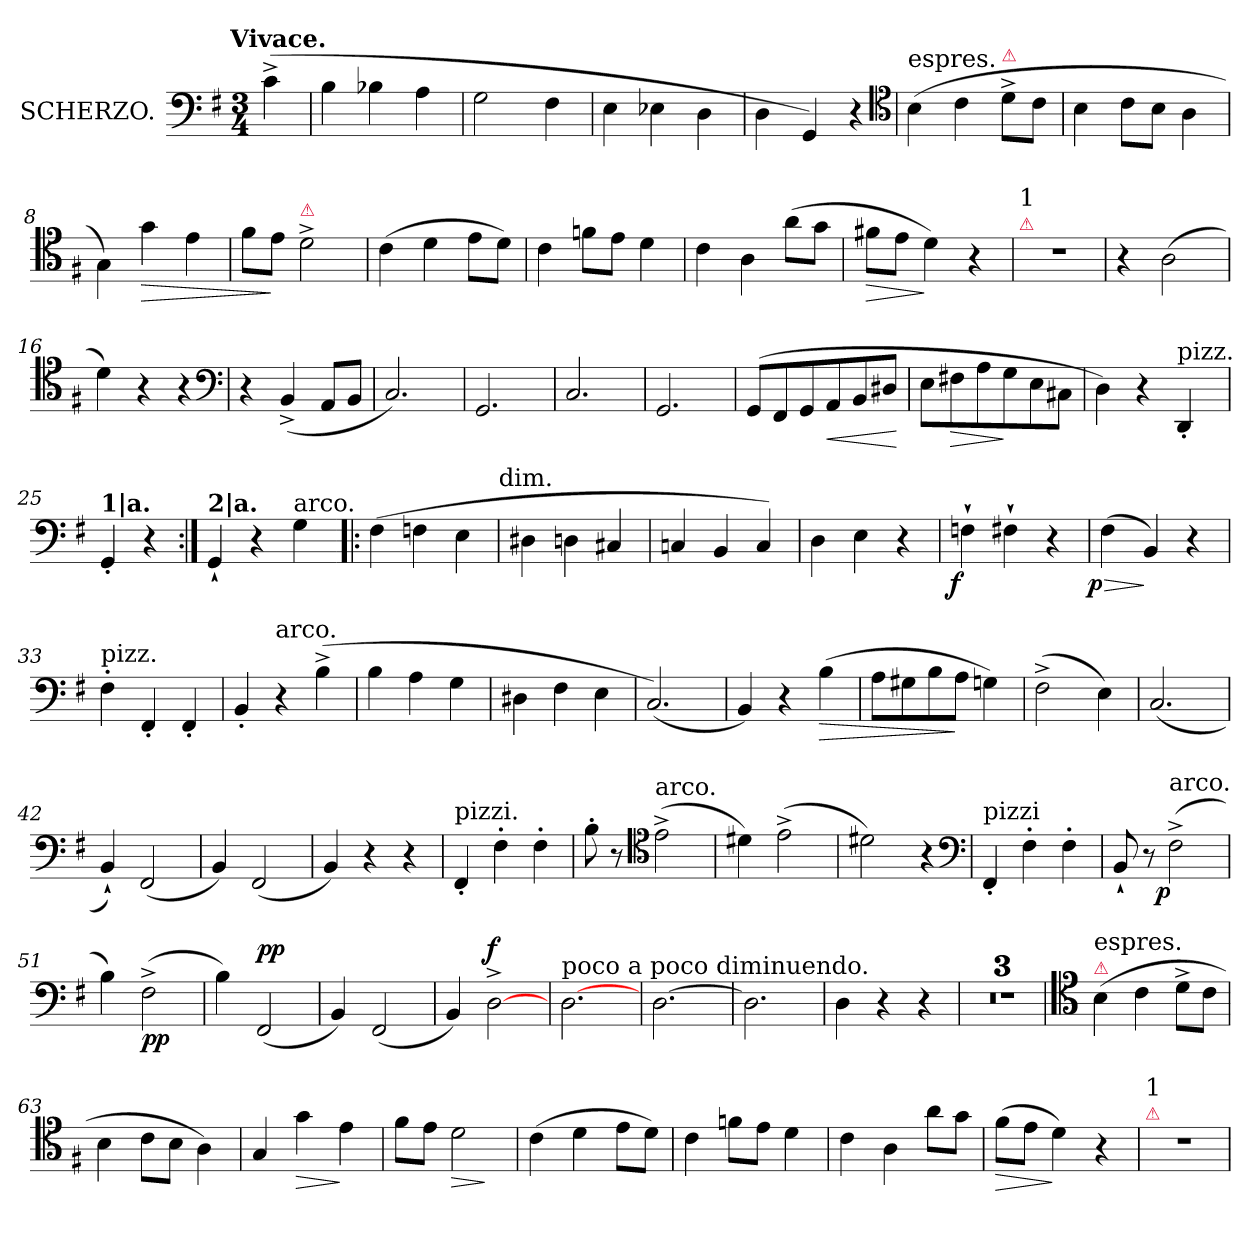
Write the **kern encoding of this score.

**kern	**dynam
*part1	*part1
*staff1	*staff1
*I"SCHERZO.	*
*clefF4	*
*k[f#]	*
*G:	*
!!LO:TX:omd:t=Vivace.
*M3/4	*
=	=
(>4c^<	.
=2	=2
4B	.
4B-X	.
4A	.
=3	=3
2G	.
4F#	.
=4	=4
4E	.
4E-X	.
4D	.
=5	=5
4D	.
4GG)	.
4r	.
*clefC4	*
=6	=6
!LO:TX:a:t=espres.	!
(>4B	.
4c	.
!LO:TX:a:color=crimson:t=⚠	!
8d^<L	.
8cJ	.
=7	=7
4B	.
8cL	.
8BJ	.
4A	.
=8	=8
4G\)	.
!	!LO:HP:b
4g	>
4e	.
=9	=9
8f#L	.
8eJ	]
!LO:TX:a:color=crimson:t=⚠	!
2d^<	.
=10	=10
(>4c	.
4d	.
8eL	.
8dJ)	.
=11	=11
4c	.
8fnL	.
8eJ	.
4d	.
=12	=12
4c	.
4A	.
(>8aL	.
8gJ	.
=13	=13
!	!LO:HP:b
8f#XL	>
8eJ	.
4d)	]
4r	.
=14	=14
!LO:TX:a:color=crimson:t=⚠	!
!LO:TX:a:t=1	!
2.rc	.
=15	=15
4r	.
(>2A	.
=16	=16
4d)	.
4r	.
4r	.
*clefF4	*
=17	=17
4r	.
(<4BB^<	.
8AAL	.
8BBJ	.
=18	=18
2.C)	.
=19	=19
2.GG	.
=20	=20
2.C	.
=21	=21
2.GG	.
=22	=22
(>8GGL	.
8FF#	.
8GG	.
!	!LO:HP:b
8AA	<
8BB	.
8D#XJ	.
.	[
=23	=23
8EL	.
!	!LO:HP:b
8F#X	>
8A	.
8G	]
8E	.
8C#XJ	.
=24	=24
4D)	.
4r	.
!LO:TX:a:t=pizz.	!
4DD'<	.
=25	=25
!LO:TX:a:B:t=1|a.	!
4GG'<	.
4r	.
=26:|!	=26:|!
!LO:TX:a:B:t=2|a.	!
4GG`<	.
4r	.
!LO:TX:a:t=arco.	!
4G	.
=27!|:	=27!|:
(>4F#	.
4Fn	.
4E	.
!LO:TX:t=dim.	!
=28	=28
4D#X	.
4Dn	.
4C#X	.
=29	=29
4Cn	.
4BB	.
4C)	.
=30	=30
4D	.
4E	.
4r	.
=31	=31
!	!LO:DY:rj
4Fn`>	f
4F#X`>	.
4r	.
=32	=32
!	!LO:HP:b
!	!LO:DY:n=1:rj
(>4F#	> p
4BB)	]
4r	.
=33	=33
!LO:TX:a:t=pizz.	!
4F#'>	.
4FF#'<	.
4FF#'<	.
=34	=34
4BB'<	.
!LO:TX:a:t=arco.	!
4r	.
(>4B^<	.
=35	=35
4B	.
4A	.
4G	.
=36	=36
4D#X	.
4F#	.
4E	.
=37	=37
(<2.C)	.
=38	=38
4BB)	.
4r	.
!	!LO:HP:b
(>4B	>
=39	=39
8AL	.
8G#X	.
8B	.
8AJ	]
4Gn)	.
=40	=40
(>2F#^<	.
4E)	.
=41	=41
(<2.C	.
=42	=42
4BB`<)	.
(<2FF#	.
=43	=43
4BB)	.
(<2FF#	.
=44	=44
4BB)	.
4r	.
4r	.
=45	=45
!LO:TX:a:t=pizzi.	!
4FF#'<	.
4F#'>	.
4F#'>	.
=46	=46
8B'>	.
8r	.
*clefC4	*
!LO:TX:a:t=arco.	!
(>2e^<	.
=47	=47
4d#X)	.
(>2e^<	.
=48	=48
2d#X)	.
4r	.
*clefF4	*
=49	=49
!LO:TX:a:t=pizzi	!
4FF#'<	.
4F#'>	.
4F#'>	.
=50	=50
8BB`<	.
8r	.
!LO:TX:a:t=arco.	!
!	!LO:DY:rj
(>2F#^<	p
=51	=51
4B)	.
(>2F#^>	pp
=52	=52
4B)	.
!	!LO:DY:a
(<2FF#	pp
=53	=53
4BB)	.
(<2FF#	.
=54	=54
4BB)	.
!	!LO:DY:a
[>2D^>	f
=55	=55
!LO:TX:a:t=poco a poco diminuendo.	!
[>2.D	.
=56	=56
[2.D	.
=57	=57
2.D]	.
=58	=58
4D	.
4r	.
4r	.
=59	=59
2.rF	.
=60	=60
2.rF	.
=61	=61
2.rF	.
=62	=62
*clefC4	*
!LO:TX:a:color=crimson:t=⚠	!
!LO:TX:a:t=espres.	!
(>4B	.
4c	.
8d^<L	.
8cJ	.
=63	=63
4B	.
8cL	.
8BJ	.
4A)	.
=64	=64
4G	.
!	!LO:HP:b
4g	>
4e	]
=65	=65
8f#L	.
8eJ	.
!	!LO:HP:b
2d	>
.	]
=66	=66
(>4c	.
4d	.
8eL	.
8dJ)	.
=67	=67
4c	.
8fnL	.
8eJ	.
4d	.
=68	=68
4c	.
4A	.
8aL	.
8gJ	.
=69	=69
!	!LO:HP:b
(>8f#L	>
8eJ	.
4d)	]
4r	.
=70	=70
!LO:TX:a:color=crimson:t=⚠	!
!LO:TX:a:t=1	!
2.rc	.
=	=
*-	*-
